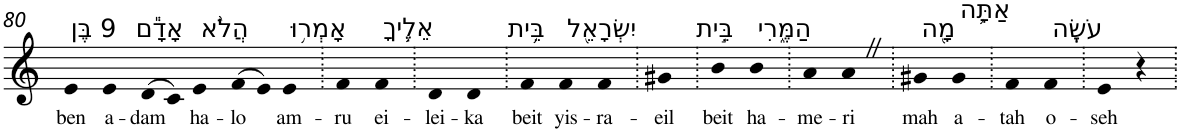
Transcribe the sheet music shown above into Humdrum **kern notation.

**kern	**text
*part1	*part1
*staff1	*staff1
*I"Piano	*
*I'Pno	*
!!LO:PB:g=z
*clefG2	*
*k[]	*
=80	=80
!LO:TX:a:t=9 בֶּן	!
!	!LO:LY:b
4e	ben
!LO:TX:a:t=אָדָ֕ם	!
!	!LO:LY:b
4e	a-
!	!LO:LY:b
(>8d	-dam
8c)	.
!LO:TX:a:t=הֲלֹ֨א	!
!	!LO:LY:b
4e	ha-
!	!LO:LY:b
(>8f	-lo
8e)	.
!LO:TX:a:t=אָמְר֥וּ	!
!	!LO:LY:b
4e	am-
=81.	=81.
!	!LO:LY:b
4f	-ru
!LO:TX:a:t=אֵלֶ֛יךָ	!
!	!LO:LY:b
4f	ei-
=82.	=82.
!	!LO:LY:b
4d	-lei-
!	!LO:LY:b
4d	-ka
=83.	=83.
!LO:TX:a:t=בֵּ֥ית	!
!	!LO:LY:b
4f	beit
!LO:TX:a:t=יִשְׂרָאֵ֖ל	!
!	!LO:LY:b
4f	yis-
!	!LO:LY:b
4f	-ra-
=84.	=84.
!	!LO:LY:b
4g#X	-eil
=85.	=85.
!LO:TX:a:t=בֵּ֣ית	!
!	!LO:LY:b
4b	beit
!LO:TX:a:t=הַמֶּ֑רִי	!
!	!LO:LY:b
4b	ha-
=86.	=86.
!	!LO:LY:b
4a	-me-
!	!LO:LY:b
4aZ	-ri
=87.	=87.
!LO:TX:a:t=מָ֖ה	!
!	!LO:LY:b
4g#X	mah
!LO:TX:a:t=אַתָּ֥ה	!
!	!LO:LY:b
4g#	a-
=88.	=88.
!	!LO:LY:b
4f	-tah
!LO:TX:a:t=עֹשֶֽׂה	!
!	!LO:LY:b
4f	o-
=89.	=89.
!	!LO:LY:b
4e	-seh
4r	.
=.	=.
*-	*-
